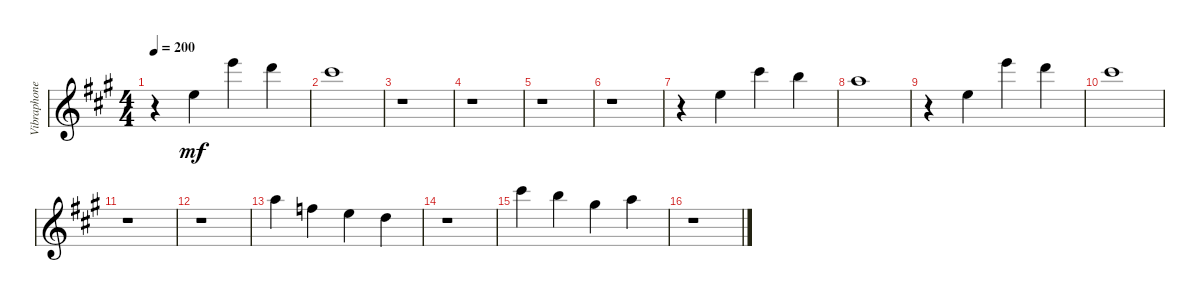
\track ("Vibraphone" "Vibraphone") {instrument vibraphone}
\staff {score}
\tuning (E4 B3 G3 D3 A2 E2 B1) {hide}
\ts (4 4)
\tempo 200
\clef g2
\ks a
r.4{dy mf} 12.1.4 24.1.4 22.1.4 |
21.1.1 |
r.1 |
r.1 |
r.1 |
r.1 |
r.4 12.1.4 21.1.4 19.1.4 |
17.1.1 |
r.4 12.1.4 24.1.4 22.1.4 |
21.1.1 |
r.1 |
r.1 |
17.1.4 13.1.4 12.1.4 10.1.4 |
r.1 |
21.1.4 19.1.4 16.1.4 17.1.4 |
r.1
